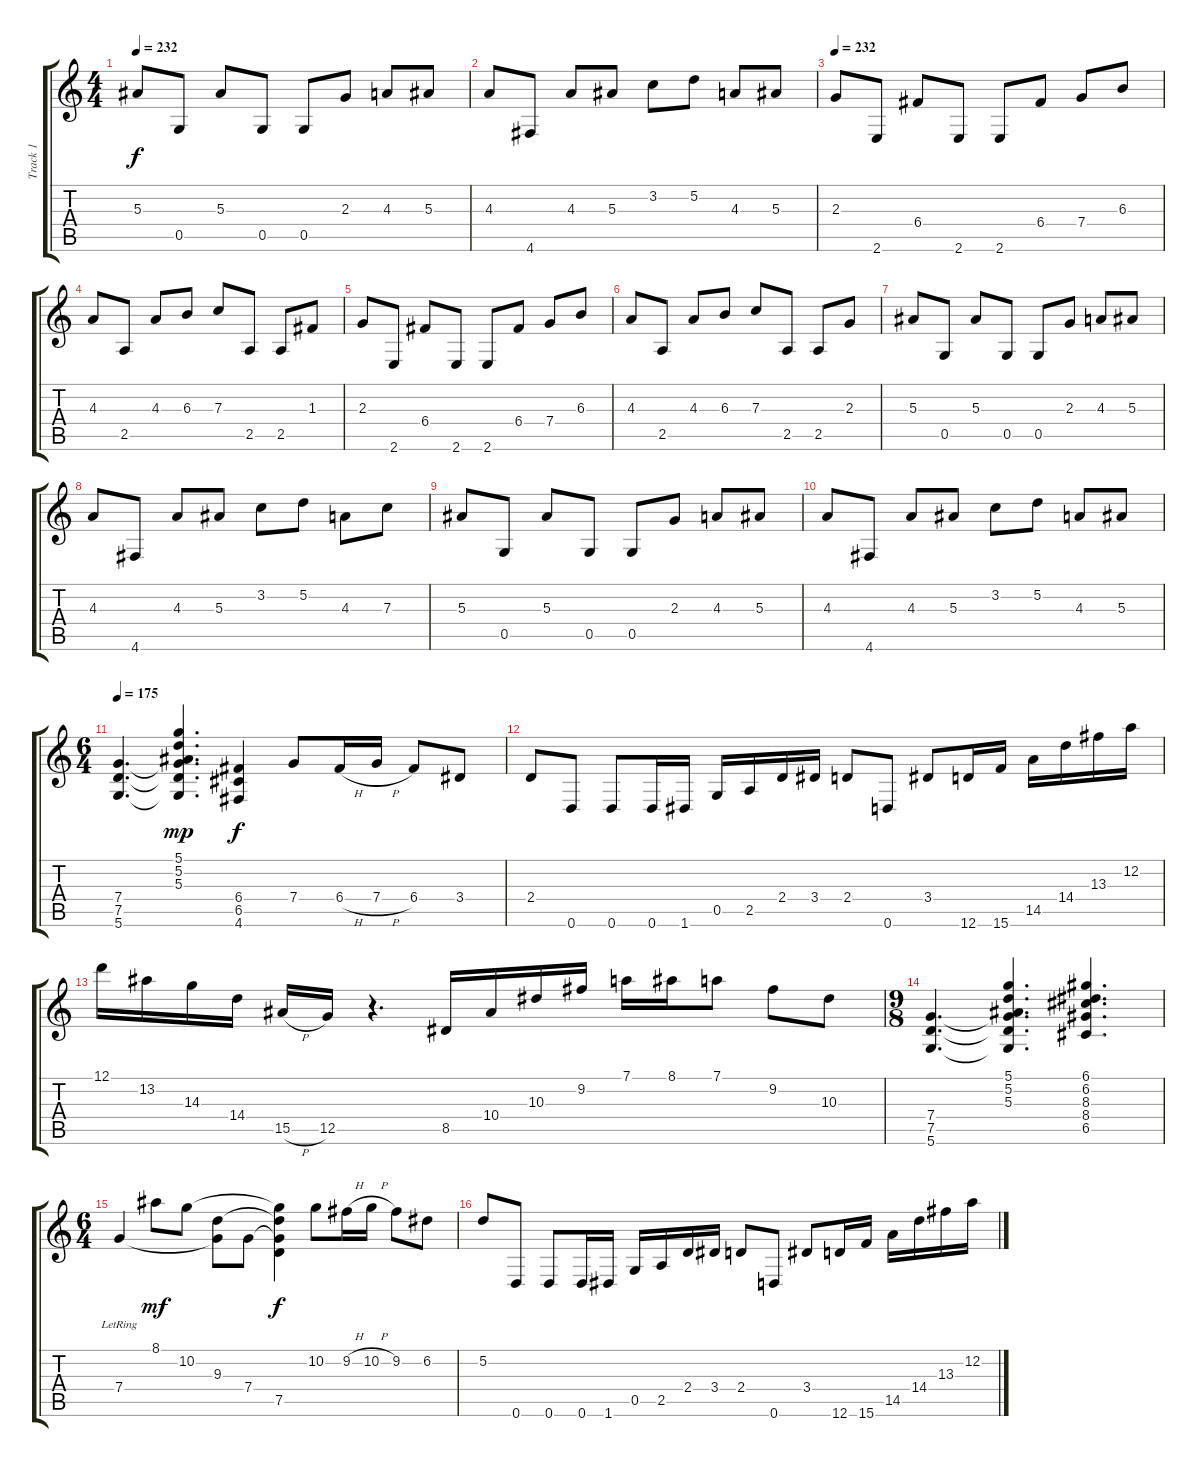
\track ("Track 1" "Track 1") {instrument distortionguitar}
\staff {score tabs}
\tuning (D4 A3 F3 C3 G2 D2) {hide}
\ts (4 4)
\tempo 232
\clef g2
\ks c
5.3.8{dy f} 0.5.8 5.3.8 0.5.8 0.5.8 2.3.8 4.3.8 5.3.8 |
4.3.8 4.6.8 4.3.8 5.3.8 3.2.8 5.2.8 4.3.8 5.3.8 |
\tempo 232
2.3.8 2.6.8 6.4.8 2.6.8 2.6.8 6.4.8 7.4.8 6.3.8 |
4.3.8 2.5.8 4.3.8 6.3.8 7.3.8 2.5.8 2.5.8 1.3.8 |
2.3.8 2.6.8 6.4.8 2.6.8 2.6.8 6.4.8 7.4.8 6.3.8 |
4.3.8 2.5.8 4.3.8 6.3.8 7.3.8 2.5.8 2.5.8 2.3.8 |
5.3.8 0.5.8 5.3.8 0.5.8 0.5.8 2.3.8 4.3.8 5.3.8 |
4.3.8 4.6.8 4.3.8 5.3.8 3.2.8 5.2.8 4.3.8 7.3.8 |
5.3.8 0.5.8 5.3.8 0.5.8 0.5.8 2.3.8 4.3.8 5.3.8 |
4.3.8 4.6.8 4.3.8 5.3.8 3.2.8 5.2.8 4.3.8 5.3.8 |
\ts (6 4)
\tempo 175
(7.4 7.5 5.6).4{d} (5.1 5.2 5.3 7.4{t} 7.5{t} 5.6{t}).4{d dy mp} (6.4 6.5 4.6).4{dy f} 7.4.8 6.4{h}.16 7.4{h}.16 6.4.8 3.4.8 |
2.4.8 0.6.8 0.6.8 0.6.16 1.6.16 0.5.16 2.5.16 2.4.16 3.4.16 2.4.8 0.6.8 3.4.8 12.6.16 15.6.16 14.5.16 14.4.16 13.3.16 12.2.16 |
12.1.16 13.2.16 14.3.16 14.4.16 15.5{h}.16 12.5.16 r.4{d} 8.5.16 10.4.16 10.3.16 9.2.16 7.1.16 8.1.16 7.1.8 9.2.8 10.3.8 |
\ts (9 8)
(7.4 7.5 5.6).4{d} (5.1 5.2 5.3 7.4{t} 7.5{t} 5.6{t}).4{d} (6.1 6.2 8.3 8.4 6.5).4{d} |
\ts (6 4)
7.4{lr}.4 8.1.8{dy mf} 10.2.8 (9.3 7.4{t}).8 7.4.8 (10.2{t} 9.3{t} 7.4{t} 7.5).4{dy f} 10.2.8 9.2{h}.16 10.2{h}.16 9.2.8 6.2.8 |
5.2.8 0.6.8 0.6.8 0.6.16 1.6.16 0.5.16 2.5.16 2.4.16 3.4.16 2.4.8 0.6.8 3.4.8 12.6.16 15.6.16 14.5.16 14.4.16 13.3.16 12.2.16
